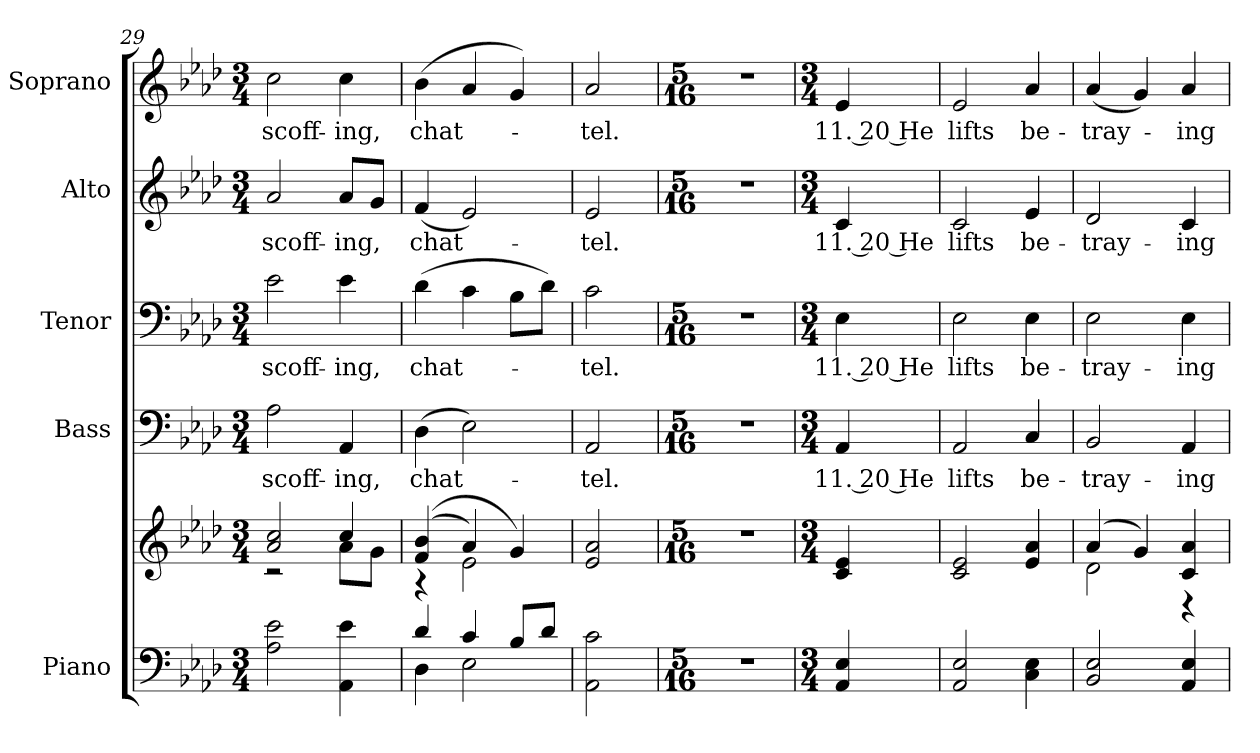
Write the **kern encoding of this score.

**kern	**kern	**kern	**text	**kern	**text	**kern	**text	**kern	**text
*part5	*part5	*part4	*part4	*part3	*part3	*part2	*part2	*part1	*part1
*staff6	*staff5	*staff4	*staff4	*staff3	*staff3	*staff2	*staff2	*staff1	*staff1
*I"Piano	*	*I"Bass	*	*I"Tenor	*	*I"Alto	*	*I"Soprano	*
*I'Pno.	*	*I'B.	*	*I'T.	*	*I'A.	*	*I'S.	*
*clefF4	*clefG2	*clefF4	*	*clefF4	*	*clefG2	*	*clefG2	*
*k[b-e-a-d-]	*k[b-e-a-d-]	*k[b-e-a-d-]	*	*k[b-e-a-d-]	*	*k[b-e-a-d-]	*	*k[b-e-a-d-]	*
*A-:	*A-:	*A-:	*	*A-:	*	*A-:	*	*A-:	*
*M3/4	*M3/4	*M3/4	*	*M3/4	*	*M3/4	*	*M3/4	*
=29	=29	=29	=29	=29	=29	=29	=29	=29	=29
*	*^	*	*	*	*	*	*	*	*
!	!	!	!	!LO:LY:b:color=#000000	!	!	!	!	!	!
!	!	!	!	!	!	!LO:LY:b:color=#000000	!	!	!	!
!	!	!	!	!	!	!	!	!LO:LY:b:color=#000000	!	!
!	!	!	!	!	!	!	!	!	!	!LO:LY:b:color=#000000
2A-i\ 2e-i	2a-i/ 2cci	2r	2A-i\	scoff-	2e-i\	scoff-	2a-i/	scoff-	2cci\	scoff-
!	!	!	!	!LO:LY:b:color=#000000	!	!	!	!	!	!
!	!	!	!	!	!	!LO:LY:b:color=#000000	!	!	!	!
!	!	!	!	!	!	!	!	!LO:LY:b:color=#000000	!	!
!	!	!	!	!	!	!	!	!	!	!LO:LY:b:color=#000000
4AA-i\ 4e-i	4cci/	8a-i\L	4AA-i/	-ing,	4e-i\	-ing,	8a-i/L	-ing,	4cci\	-ing,
.	.	8gi\J	.	.	.	.	8gi/J	.	.	.
=30	=30	=30	=30	=30	=30	=30	=30	=30	=30	=30
*^	*	*	*	*	*	*	*	*	*	*
!	!	!	!	!	!LO:LY:b:color=#000000	!	!	!	!	!	!
!	!	!	!	!	!	!	!LO:LY:b:color=#000000	!	!	!	!
!	!	!	!	!	!	!	!	!	!LO:LY:b:color=#000000	!	!
!	!	!	!	!	!	!	!	!	!	!	!LO:LY:b:color=#000000
4d-i/	4D-i\	((4fi/ 4b-i	4r	(4D-i\	chat-	(4d-i\	chat-	(4fi/	chat-	(4b-i\	chat-
4ci/	2E-i\	4a-i/)	2e-i\	2E-i\)	.	4ci\	.	2e-i/)	.	4a-i/	.
8B-i/L	.	4gi/)	.	.	.	8B-i\L	.	.	.	4gi/)	.
8d-i/J	.	.	.	.	.	8d-i\J)	.	.	.	.	.
*v	*v	*	*	*	*	*	*	*	*	*	*
*	*v	*v	*	*	*	*	*	*	*	*
!!LO:PB:g=z
=31	=31	=31	=31	=31	=31	=31	=31	=31	=31
!	!	!	!LO:LY:b:color=#000000	!	!	!	!	!	!
!	!	!	!	!	!LO:LY:b:color=#000000	!	!	!	!
!	!	!	!	!	!	!	!LO:LY:b:color=#000000	!	!
!	!	!	!	!	!	!	!	!	!LO:LY:b:color=#000000
2AA-i\ 2ci	2e-i/ 2a-i	2AA-i/	-tel.	2ci\	-tel.	2e-i/	-tel.	2a-i/	-tel.
=32	=32	=32	=32	=32	=32	=32	=32	=32	=32
*M5/16	*M5/16	*M5/16	*	*M5/16	*	*M5/16	*	*M5/16	*
!LO:N:vis=1	!LO:N:vis=1	!LO:N:vis=1	!	!LO:N:vis=1	!	!LO:N:vis=1	!	!LO:N:vis=1	!
16%5r	16%5r	16%5r	.	16%5r	.	16%5r	.	16%5r	.
=33	=33	=33	=33	=33	=33	=33	=33	=33	=33
*M3/4	*M3/4	*M3/4	*	*M3/4	*	*M3/4	*	*M3/4	*
!	!	!	!LO:LY:b:color=#000000	!	!	!	!	!	!
!	!	!	!	!	!LO:LY:b:color=#000000	!	!	!	!
!	!	!	!	!	!	!	!LO:LY:b:color=#000000	!	!
!	!	!	!	!	!	!	!	!	!LO:LY:b:color=#000000
4AA-i/ 4E-i	4ci/ 4e-i	4AA-i/	11. 20 He	4E-i\	11. 20 He	4ci/	11. 20 He	4e-i/	11. 20 He
=34	=34	=34	=34	=34	=34	=34	=34	=34	=34
!	!	!	!LO:LY:b:color=#000000	!	!	!	!	!	!
!	!	!	!	!	!LO:LY:b:color=#000000	!	!	!	!
!	!	!	!	!	!	!	!LO:LY:b:color=#000000	!	!
!	!	!	!	!	!	!	!	!	!LO:LY:b:color=#000000
2AA-i/ 2E-i	2ci/ 2e-i	2AA-i/	lifts	2E-i\	lifts	2ci/	lifts	2e-i/	lifts
!	!	!	!LO:LY:b:color=#000000	!	!	!	!	!	!
!	!	!	!	!	!LO:LY:b:color=#000000	!	!	!	!
!	!	!	!	!	!	!	!LO:LY:b:color=#000000	!	!
!	!	!	!	!	!	!	!	!	!LO:LY:b:color=#000000
4Ci\ 4E-i	4e-i/ 4a-i	4Ci/	be-	4E-i\	be-	4e-i/	be-	4a-i/	be-
=35	=35	=35	=35	=35	=35	=35	=35	=35	=35
*	*^	*	*	*	*	*	*	*	*
!	!	!	!	!LO:LY:b:color=#000000	!	!	!	!	!	!
!	!	!	!	!	!	!LO:LY:b:color=#000000	!	!	!	!
!	!	!	!	!	!	!	!	!LO:LY:b:color=#000000	!	!
!	!	!	!	!	!	!	!	!	!	!LO:LY:b:color=#000000
2BB-i/ 2E-i	(4a-i/	2d-i\	2BB-i/	-tray-	2E-i\	-tray-	2d-i/	-tray-	(4a-i/	-tray-
.	4gi/)	.	.	.	.	.	.	.	4gi/)	.
!	!	!	!	!LO:LY:b:color=#000000	!	!	!	!	!	!
!	!	!	!	!	!	!LO:LY:b:color=#000000	!	!	!	!
!	!	!	!	!	!	!	!	!LO:LY:b:color=#000000	!	!
!	!	!	!	!	!	!	!	!	!	!LO:LY:b:color=#000000
4AA-i/ 4E-i	4ci/ 4a-i	4r	4AA-i/	-ing	4E-i\	-ing	4ci/	-ing	4a-i/	-ing
*	*v	*v	*	*	*	*	*	*	*	*
=	=	=	=	=	=	=	=	=	=
*-	*-	*-	*-	*-	*-	*-	*-	*-	*-
